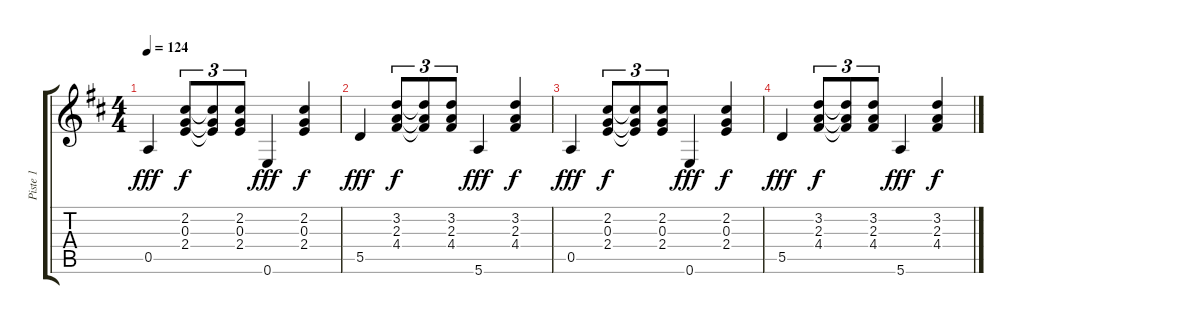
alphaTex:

\track ("Piste 1" "Piste 1") {instrument acousticguitarsteel}
\staff {score tabs}
\tuning (E4 B3 G3 D3 A2 E2) {hide}
\ts (4 4)
\tempo 124
\clef g2
\ks d
0.5.4{dy fff volume 0} (2.2 0.3 2.4).8{tu (3 2) dy f} (2.2{t} 0.3{t} 2.4{t}).8{tu (3 2)} (2.2 0.3 2.4).8{tu (3 2)} 0.6.4{dy fff} (2.2 0.3 2.4).4{dy f} |
5.5.4{dy fff} (3.2 2.3 4.4).8{tu (3 2) dy f} (3.2{t} 2.3{t} 4.4{t}).8{tu (3 2)} (3.2 2.3 4.4).8{tu (3 2)} 5.6.4{dy fff} (3.2 2.3 4.4).4{dy f} |
0.5.4{dy fff} (2.2 0.3 2.4).8{tu (3 2) dy f} (2.2{t} 0.3{t} 2.4{t}).8{tu (3 2)} (2.2 0.3 2.4).8{tu (3 2)} 0.6.4{dy fff} (2.2 0.3 2.4).4{dy f} |
5.5.4{dy fff} (3.2 2.3 4.4).8{tu (3 2) dy f} (3.2{t} 2.3{t} 4.4{t}).8{tu (3 2)} (3.2 2.3 4.4).8{tu (3 2)} 5.6.4{dy fff} (3.2 2.3 4.4).4{dy f}
